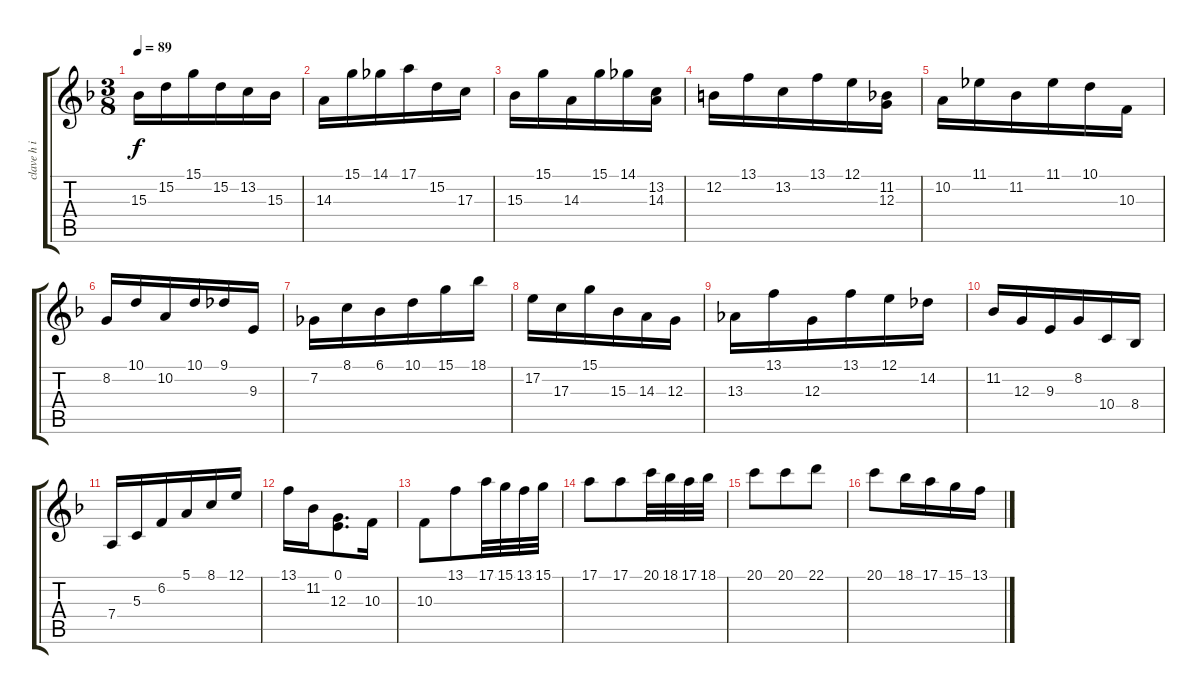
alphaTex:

\track ("clave h i" "clave h i") {instrument harpsichord}
\staff {score tabs}
\tuning (E4 B3 G3 D3 A2 E2) {hide}
\ts (3 8)
\tempo 89
\clef g2
\ks dminor
15.3.16{dy f} 15.2.16 15.1.16 15.2.16 13.2.16 15.3.16 |
14.3.16 15.1.16 14.1.16 17.1.16 15.2.16 17.3.16 |
15.3.16 15.1.16 14.3.16 15.1.16 14.1.16 (13.2 14.3).16 |
12.2.16 13.1.16 13.2.16 13.1.16 12.1.16 (11.2 12.3).16 |
10.2.16 11.1.16 11.2.16 11.1.16 10.1.16 10.3.16 |
8.2.16 10.1.16 10.2.16 10.1.16 9.1.16 9.3.16 |
7.2.16 8.1.16 6.1.16 10.1.16 15.1.16 18.1.16 |
17.2.16 17.3.16 15.1.16 15.3.16 14.3.16 12.3.16 |
13.3.16 13.1.16 12.3.16 13.1.16 12.1.16 14.2.16 |
11.2.16 12.3.16 9.3.16 8.2.16 10.4.16 8.4.16 |
7.4.16 5.3.16 6.2.16 5.1.16 8.1.16 12.1.16 |
13.1.16 11.2.16 (0.1 12.3).8{d} 10.3.16 |
10.3.8 13.1.8 17.1.32 15.1.32 13.1.32 15.1.32 |
17.1.8 17.1.8 20.1.32 18.1.32 17.1.32 18.1.32 |
20.1.8 20.1.8 22.1.8 |
20.1.8 18.1.16 17.1.16 15.1.16 13.1.16
